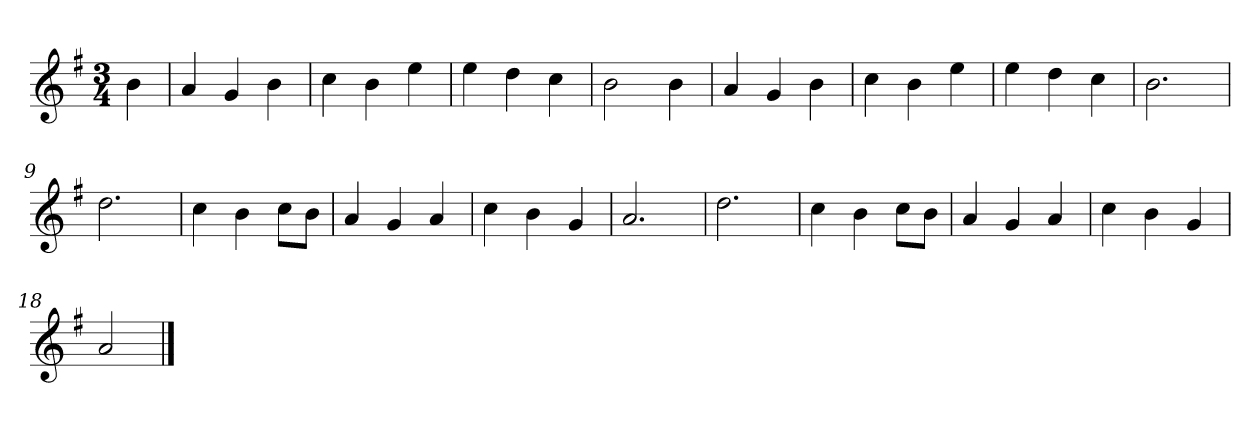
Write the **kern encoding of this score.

**kern
*part1
*staff1
*k[f#]
*M3/4
*MM120
=
4b
=1
4a
4g
4b
=2
4cc
4b
4ee
=3
4ee
4dd
4cc
=4
2b
4b
=5
4a
4g
4b
=6
4cc
4b
4ee
=7
4ee
4dd
4cc
=8
2.b
=9
2.dd
=10
4cc
4b
8ccL
8bJ
=11
4a
4g
4a
=12
4cc
4b
4g
=13
2.a
=14
2.dd
=15
4cc
4b
8ccL
8bJ
=16
4a
4g
4a
=17
4cc
4b
4g
=18
2a
==
*-
